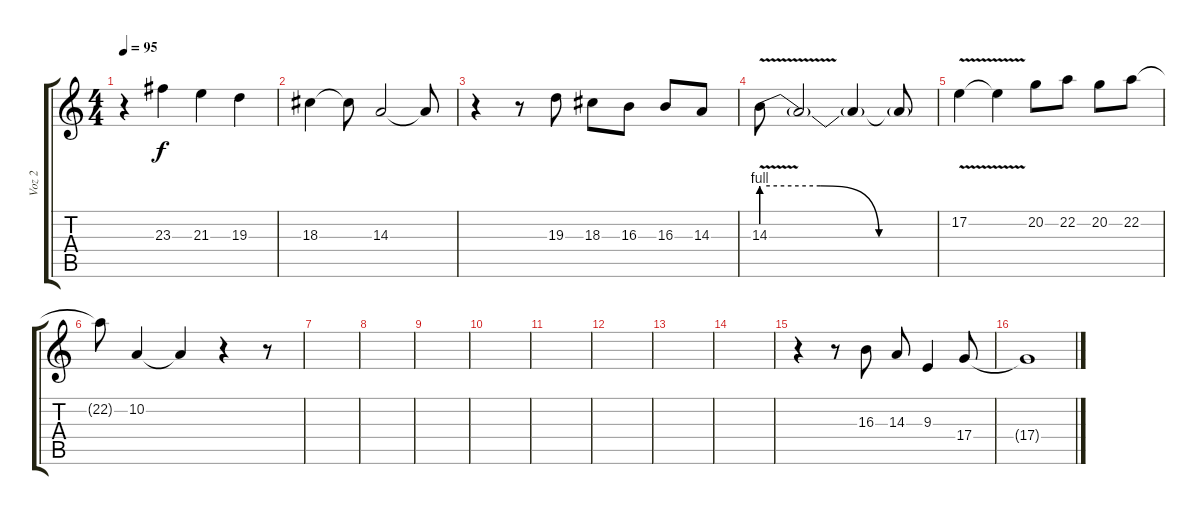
\track ("Voz 2" "Voz 2") {instrument choiraahs}
\staff {score tabs}
\tuning (E4 B3 G3 D3 A2 E2) {hide}
\ts (4 4)
\tempo 95
\clef g2
\ks c
r.4{dy f} 23.3.4 21.3.4 19.3.4 |
18.3.4 18.3{t}.8 14.3.2 14.3{t}.8 |
r.4 r.8 19.3.8 18.3.8 16.3.8 16.3.8 14.3.8 |
14.3{be (custom 0 4 20 4 40 0 60 0) v}.8 14.3{t}.2 14.3{t}.4 14.3{t}.8 |
17.2{v}.4 17.2{t}.4 20.2.8 22.2.8 20.2.8 22.2.8 |
22.2{t}.8 10.2.4 10.2{t}.4 r.4 r.8 |
|
|
|
|
|
|
|
|
r.4 r.8 16.3.8 14.3.8 9.3.4 17.4.8 |
17.4{t}.1
